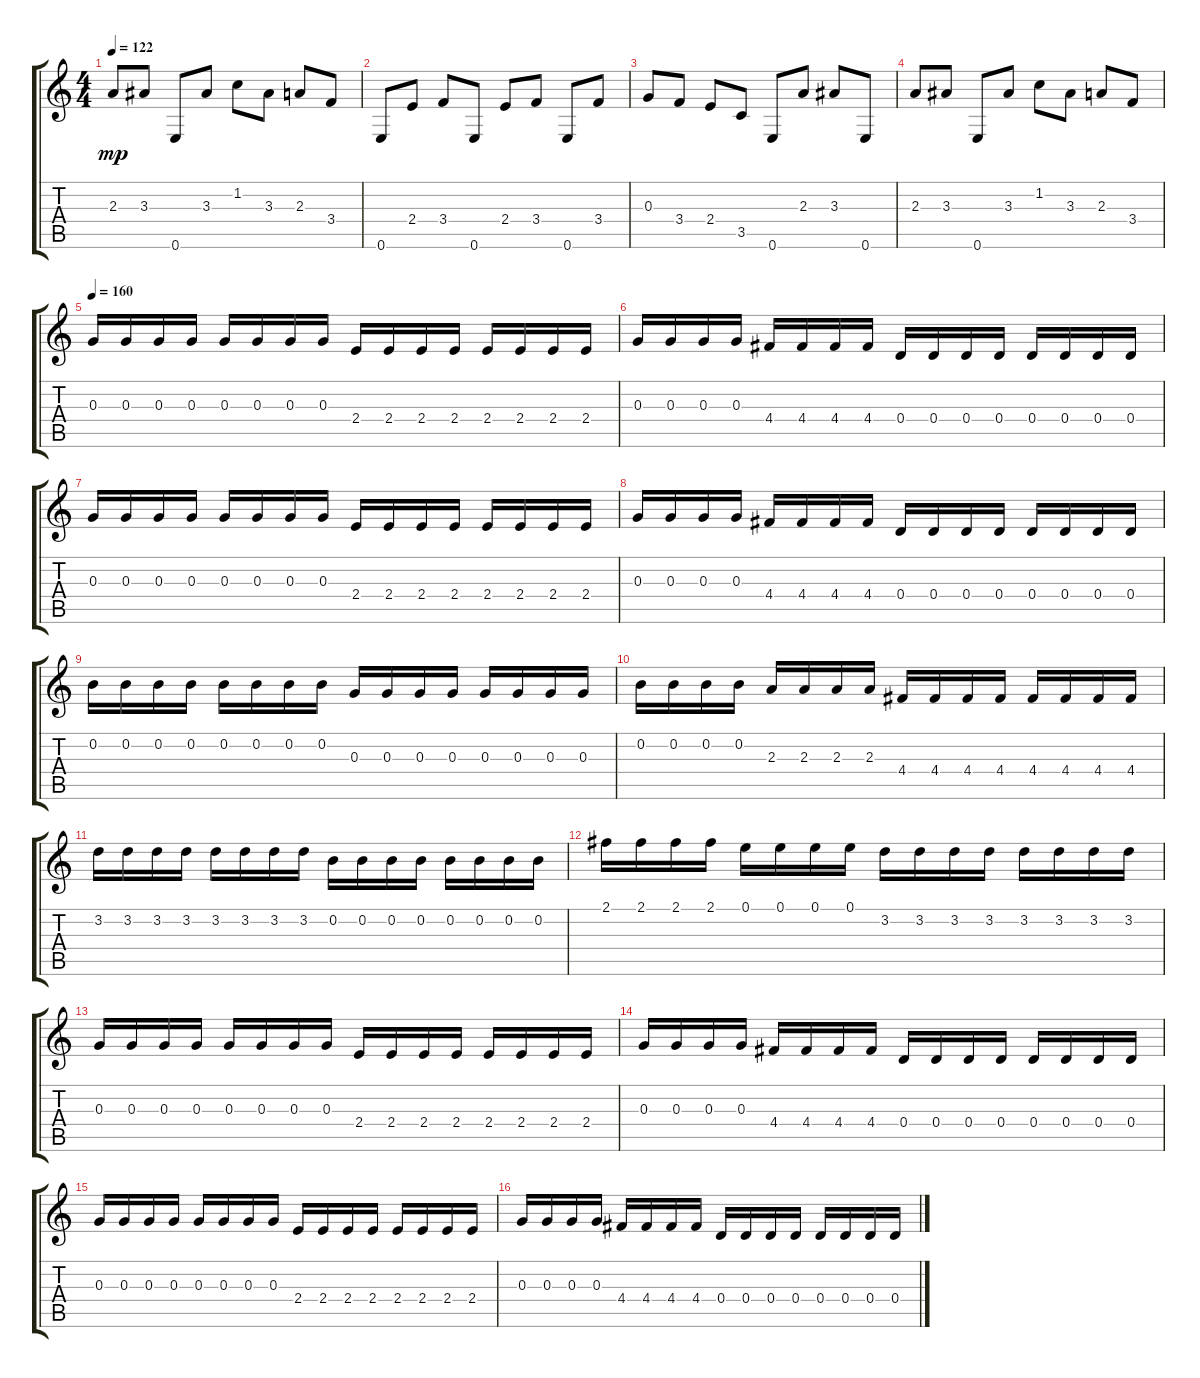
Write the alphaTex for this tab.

\track "" {instrument overdrivenguitar}
\staff {score tabs}
\tuning (E4 B3 G3 D3 A2 E2) {hide}
\ts (4 4)
\tempo 122
\clef g2
\ks c
2.3.8{dy mp} 3.3.8 0.6.8 3.3.8 1.2.8 3.3.8 2.3.8 3.4.8 |
0.6.8 2.4.8 3.4.8 0.6.8 2.4.8 3.4.8 0.6.8 3.4.8 |
0.3.8 3.4.8 2.4.8 3.5.8 0.6.8 2.3.8 3.3.8 0.6.8 |
2.3.8 3.3.8 0.6.8 3.3.8 1.2.8 3.3.8 2.3.8 3.4.8 |
\tempo 160
0.3.16 0.3.16 0.3.16 0.3.16 0.3.16 0.3.16 0.3.16 0.3.16 2.4.16 2.4.16 2.4.16 2.4.16 2.4.16 2.4.16 2.4.16 2.4.16 |
0.3.16 0.3.16 0.3.16 0.3.16 4.4.16 4.4.16 4.4.16 4.4.16 0.4.16 0.4.16 0.4.16 0.4.16 0.4.16 0.4.16 0.4.16 0.4.16 |
0.3.16 0.3.16 0.3.16 0.3.16 0.3.16 0.3.16 0.3.16 0.3.16 2.4.16 2.4.16 2.4.16 2.4.16 2.4.16 2.4.16 2.4.16 2.4.16 |
0.3.16 0.3.16 0.3.16 0.3.16 4.4.16 4.4.16 4.4.16 4.4.16 0.4.16 0.4.16 0.4.16 0.4.16 0.4.16 0.4.16 0.4.16 0.4.16 |
0.2.16 0.2.16 0.2.16 0.2.16 0.2.16 0.2.16 0.2.16 0.2.16 0.3.16 0.3.16 0.3.16 0.3.16 0.3.16 0.3.16 0.3.16 0.3.16 |
0.2.16 0.2.16 0.2.16 0.2.16 2.3.16 2.3.16 2.3.16 2.3.16 4.4.16 4.4.16 4.4.16 4.4.16 4.4.16 4.4.16 4.4.16 4.4.16 |
3.2.16 3.2.16 3.2.16 3.2.16 3.2.16 3.2.16 3.2.16 3.2.16 0.2.16 0.2.16 0.2.16 0.2.16 0.2.16 0.2.16 0.2.16 0.2.16 |
2.1.16 2.1.16 2.1.16 2.1.16 0.1.16 0.1.16 0.1.16 0.1.16 3.2.16 3.2.16 3.2.16 3.2.16 3.2.16 3.2.16 3.2.16 3.2.16 |
0.3.16 0.3.16 0.3.16 0.3.16 0.3.16 0.3.16 0.3.16 0.3.16 2.4.16 2.4.16 2.4.16 2.4.16 2.4.16 2.4.16 2.4.16 2.4.16 |
0.3.16 0.3.16 0.3.16 0.3.16 4.4.16 4.4.16 4.4.16 4.4.16 0.4.16 0.4.16 0.4.16 0.4.16 0.4.16 0.4.16 0.4.16 0.4.16 |
0.3.16 0.3.16 0.3.16 0.3.16 0.3.16 0.3.16 0.3.16 0.3.16 2.4.16 2.4.16 2.4.16 2.4.16 2.4.16 2.4.16 2.4.16 2.4.16 |
0.3.16 0.3.16 0.3.16 0.3.16 4.4.16 4.4.16 4.4.16 4.4.16 0.4.16 0.4.16 0.4.16 0.4.16 0.4.16 0.4.16 0.4.16 0.4.16
